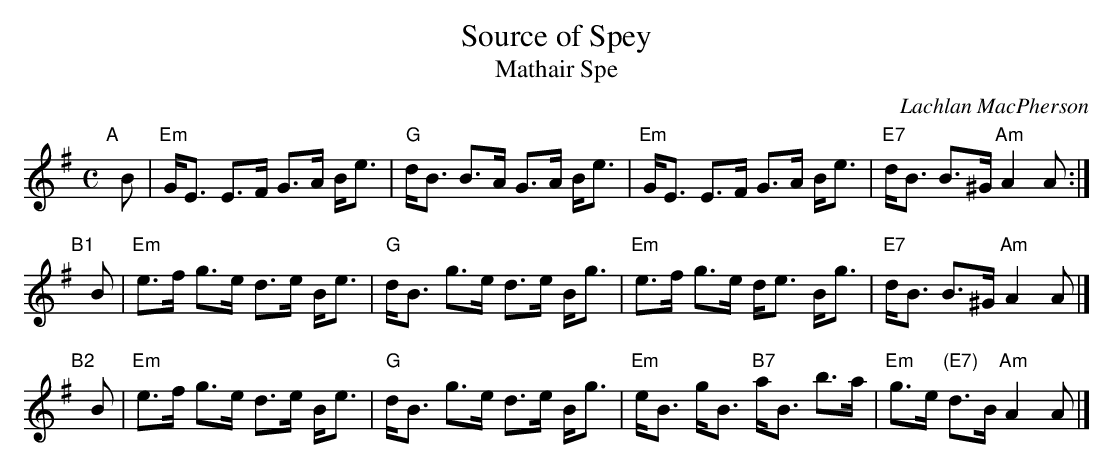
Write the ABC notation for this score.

X:1
T: Source of Spey
T: Mathair Spe
C: Lachlan MacPherson
M: C
L: 1/8
K: Em
"A"[|] B \
| "Em"G<E E>F G>A B<e | "G"d<B B>A G>A B<e | "Em"G<E E>F G>A B<e | "E7"d<B B>^G "Am"A2 A :|
"B1"[|] B \
| "Em"e>f g>e d>e B<e | "G"d<B g>e d>e B<g | "Em"e>f g>e d<e B<g | "E7"d<B B>^G "Am"A2 A |]
"B2"[|] B \
| "Em"e>f g>e d>e B<e | "G"d<B g>e d>e B<g | "Em"e<B g<B "B7"a<B b>a | "Em"g>e "(E7)"d>B "Am"A2 A |]
